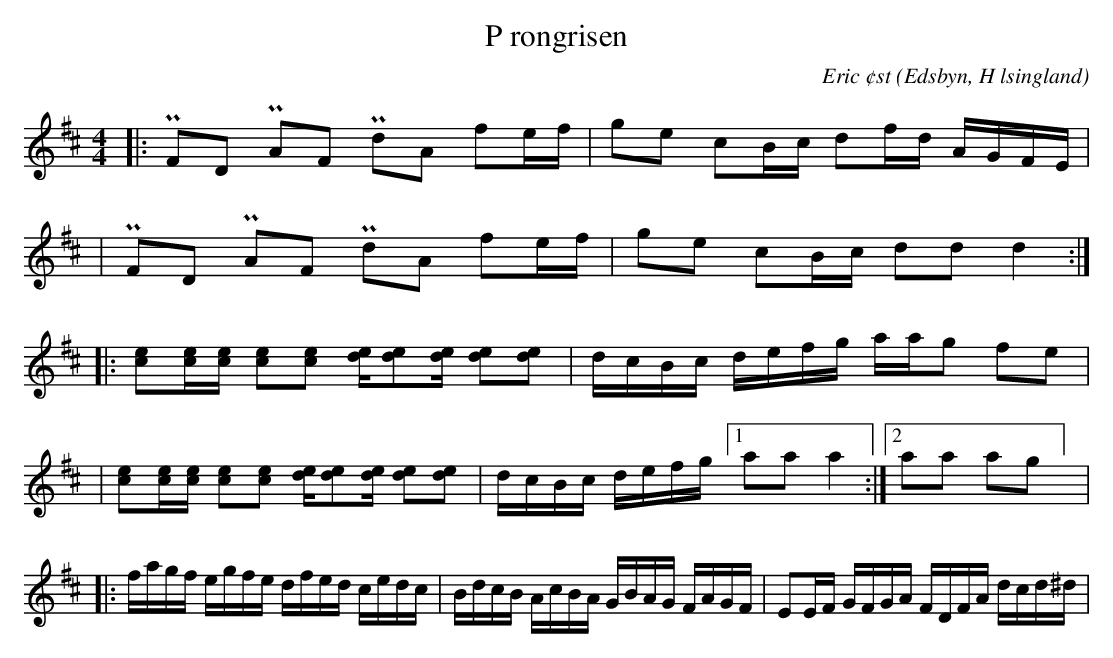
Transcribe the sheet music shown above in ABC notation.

X:1
T:P rongrisen
O:Edsbyn, H lsingland
M:4/4
L:1/16
C: Eric ¢st
K:D
|: +uppermordent+F2D2 +uppermordent+A2F2 +uppermordent+d2A2 f2ef | g2e2 c2Bc d2fd AGFE |
| +uppermordent+F2D2 +uppermordent+A2F2 +uppermordent+d2A2 f2ef | g2e2 c2Bc d2d2 d4 :|
|: [c2e2][ce][ce] [c2e2][c2e2] [de][d2e2][de] [d2e2][d2e2] | dcBc defg aag2 f2e2 |
| [c2e2][ce][ce] [c2e2][c2e2] [de][d2e2][de] [d2e2][d2e2] | dcBc defg [1 a2a2 a4 :| [2 a2a2 a2g2] |
|: fagf egfe dfed cedc | BdcB AcBA GBAG FAGF | E2EF GFGA FDFA dcd^d |
